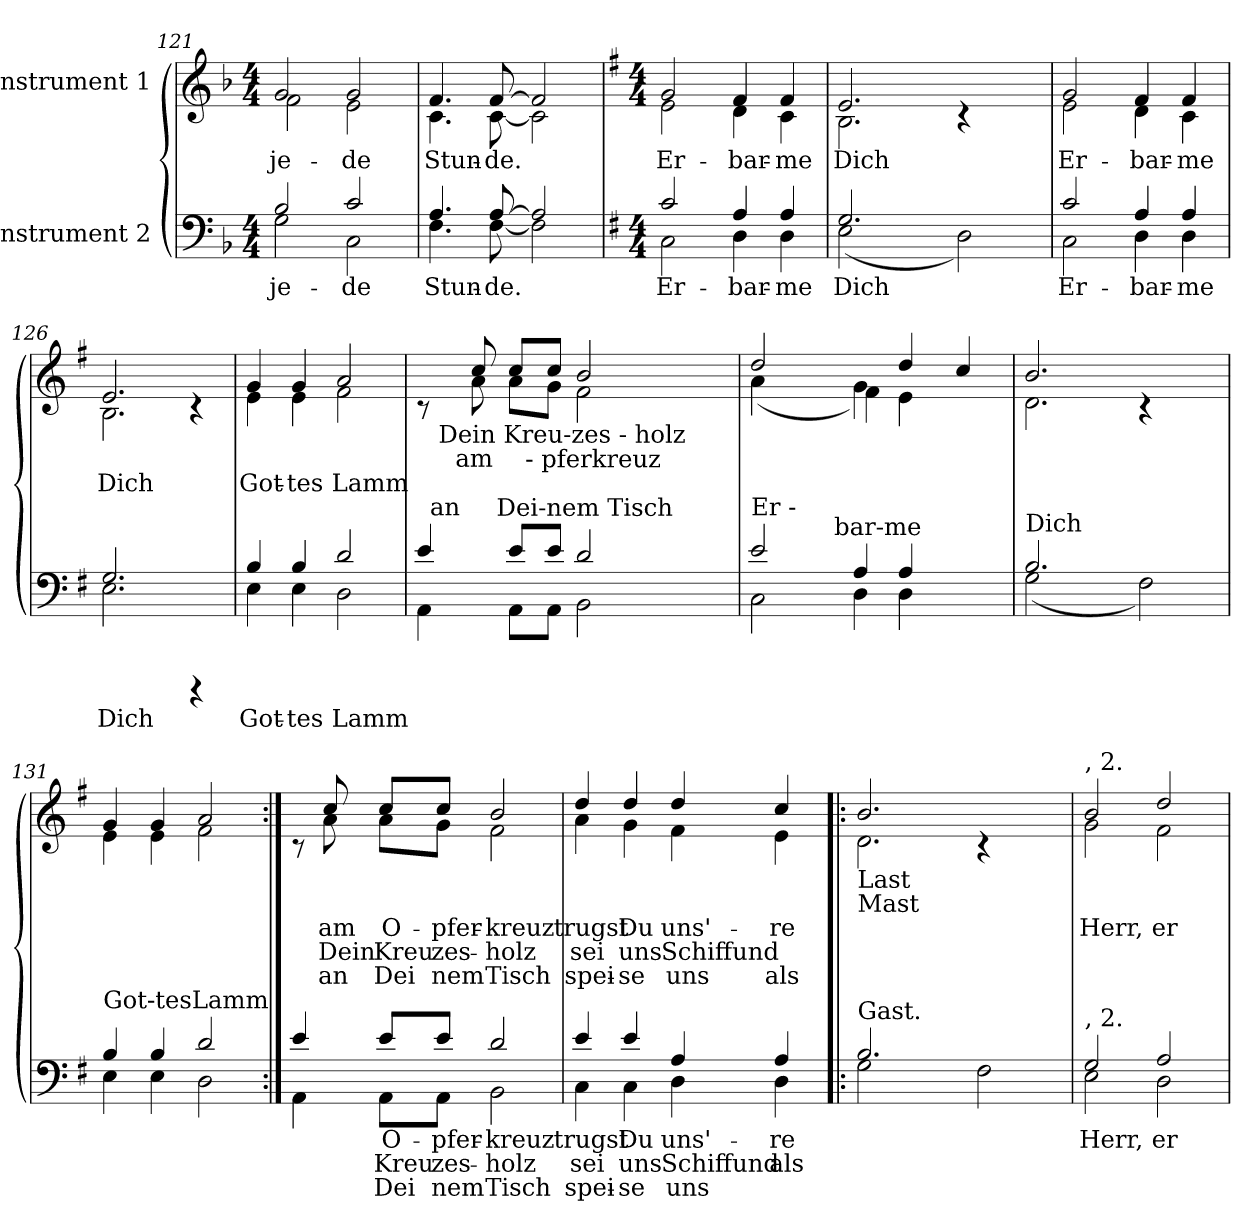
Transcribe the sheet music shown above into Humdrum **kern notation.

**kern	**text	**text	**text	**kern	**text	**text	**text
*part2	*part2	*part2	*part2	*part1	*part1	*part1	*part1
*staff2	*staff2	*staff2	*staff2	*staff1	*staff1	*staff1	*staff1
*I"Instrument 2	*	*	*	*I"Instrument 1	*	*	*
*clefF4	*	*	*	*clefG2	*	*	*
*k[b-]	*	*	*	*k[b-]	*	*	*
*F:	*	*	*	*F:	*	*	*
*M4/4	*	*	*	*M4/4	*	*	*
=121	=121	=121	=121	=121	=121	=121	=121
*^	*	*	*	*	*	*	*
!	!	!LO:LY:a:rj	!	!	!	!LO:LY:b:rj	!	!
*	*	*	*	*	*^	*	*	*
2B-/	2G\	je-	.	.	2g/	2f\	je-	.	.
!	!	!LO:LY:a:rj	!	!	!	!	!LO:LY:b:rj	!	!
2c/	2C\	-de	.	.	2g/	2e\	-de	.	.
=122	=122	=122	=122	=122	=122	=122	=122	=122	=122
!	!	!LO:LY:a:rj	!	!	!	!	!LO:LY:b:rj	!	!
4.A/	4.F\	Stun-	.	.	4.f/	4.c\	Stun-	.	.
!	!	!LO:LY:a:rj	!	!	!	!	!LO:LY:b:rj	!	!
[>8A/	[<8F\	-de.	.	.	[>8f/	[<8c\	-de.	.	.
!	!	!LO:LY:a:rj	!	!	!	!	!LO:LY:b:rj	!	!
2A/]	2F\]	.	.	.	2f/]	2c\]	.	.	.
!!LO:PB:g=z	!!
=123!	=123!	=123!	=123!	=123!	=123!	=123!	=123!	=123!	=123!
*k[f#]	*	*	*	*	*k[f#]	*	*	*	*
*G:	*	*	*	*	*G:	*	*	*	*
*M4/4	*	*	*	*	*M4/4	*	*	*	*
!	!	!LO:LY:a:rj	!	!	!	!	!LO:LY:b:rj	!	!
2c/	2C\	Er-	.	.	2g/	2e\	Er-	.	.
!	!	!LO:LY:a:rj	!	!	!	!	!LO:LY:b:rj	!	!
4A/	4D\	-bar-	.	.	4f#/	4d\	-bar-	.	.
!	!	!LO:LY:a:rj	!	!	!	!	!LO:LY:b:rj	!	!
4A/	4D\	-me	.	.	4f#/	4c\	-me	.	.
=124	=124	=124	=124	=124	=124	=124	=124	=124	=124
!	!	!LO:LY:a:rj	!	!	!	!	!LO:LY:b:rj	!	!
2.G/	(<2E\	Dich	.	.	2.e/	2.B\	Dich	.	.
.	2.ryy	.	.	.	.	.	.	.	.
!	!	!LO:LY:a:rj	!	!	!	!	!	!	!
2D\)	.	.	.	.	4rc	4ryy	.	.	.
.	.	.	.	.	4ryy	4ryy	.	.	.
=125	=125	=125	=125	=125	=125	=125	=125	=125	=125
!	!	!LO:LY:a:rj	!	!	!	!	!LO:LY:b:rj	!	!
2c/	2C\	Er-	.	.	2g/	2e\	Er-	.	.
!	!	!LO:LY:a:rj	!	!	!	!	!LO:LY:b:rj	!	!
4A/	4D\	-bar-	.	.	4f#/	4d\	-bar-	.	.
!	!	!LO:LY:a:rj	!	!	!	!	!LO:LY:b:rj	!	!
4A/	4D\	-me	.	.	4f#/	4c\	-me	.	.
=126	=126	=126	=126	=126	=126	=126	=126	=126	=126
!	!	!LO:LY:a:rj	!	!	!	!	!LO:LY:b:rj	!	!
2.G/	2.E\	Dich	.	.	2.e/	2.B\	Dich	.	.
4rGGGG	4ryy	.	.	.	4rc	4ryy	.	.	.
=127	=127	=127	=127	=127	=127	=127	=127	=127	=127
!	!	!LO:LY:a:rj	!	!	!	!	!LO:LY:b:rj	!	!
4B/	4E\	Got-	.	.	4g/	4e\	Got-	.	.
!	!	!LO:LY:a:rj	!	!	!	!	!LO:LY:b:rj	!	!
4B/	4E\	-tes	.	.	4g/	4e\	-tes	.	.
!	!	!LO:LY:a:rj	!	!	!	!	!LO:LY:b:rj	!	!
2d/	2D\	Lamm	.	.	2a/	2f#\	Lamm	.	.
=128	=128	=128	=128	=128	=128	=128	=128	=128	=128
*^	*	*	*	*	*^	*^	*	*	*
*	*	*^	*	*	*	*	*	*^	*	*	*	*
4e/	4AA\	32ryy	8..ryy	.	.	.	8rc	8ryy	32.ryy	16ryy	4ryy	.	.	.
!	!	!LO:TX:a:t=an	!	!	!	!	!	!	!	!	!	!	!	!
.	.	2ryy	.	.	.	.	.	.	.	.	.	.	.	.
!	!	!	!	!	!	!	!	!	!LO:TX:b:t=Dein Kreu-zes - holz	!	!	!	!	!
.	.	.	.	.	.	.	.	.	2ryy	.	.	.	.	.
.	.	.	.	.	.	.	.	.	.	64ryy	.	.	.	.
!	!	!	!	!	!	!	!	!	!	!LO:TX:b:t=am	!	!	!	!
.	.	.	.	.	.	.	.	.	.	2ryy	.	.	.	.
.	.	.	.	.	.	.	8cc/	8a\	.	.	.	.	.	.
!	!	!	!LO:TX:a:t=Dei-nem Tisch	!	!	!	!	!	!	!	!	!	!	!
.	.	.	2ryy	.	.	.	.	.	.	.	.	.	.	.
8e/L	8AA\L	.	.	.	.	.	8cc/L	8a<\L	.	.	32.ryy	.	.	.
!	!	!	!	!	!	!	!	!	!	!	!LO:TX:b:t=- pferkreuz	!	!	!
.	.	.	.	.	.	.	.	.	.	.	2ryy	.	.	.
8e/J	8AA\J	.	.	.	.	.	8cc/J	8g\J	.	.	.	.	.	.
2d/	2BB\	.	.	.	.	.	2b/	2f#\	.	.	.	.	.	.
.	.	4...ryy	.	.	.	.	.	.	.	.	.	.	.	.
.	.	.	.	.	.	.	.	.	4ryy	.	.	.	.	.
.	.	.	.	.	.	.	.	.	.	4ryy	.	.	.	.
.	.	.	4ryy	.	.	.	.	.	.	.	.	.	.	.
.	.	.	.	.	.	.	.	.	8ryy	.	8ryy	.	.	.
.	.	.	.	.	.	.	.	.	.	8ryy	.	.	.	.
.	.	.	.	.	.	.	.	.	16ryy	.	16ryy	.	.	.
.	.	.	.	.	.	.	.	.	.	32.ryy	.	.	.	.
.	.	.	32ryy	.	.	.	.	.	.	.	.	.	.	.
.	.	.	.	.	.	.	.	.	64ryy	.	64ryy	.	.	.
!!LO:LB:g=z
=129	=129	=129	=129	=129	=129	=129	=129	=129	=129	=129	=129	=129	=129	=129
!LO:TX:a:t=Er -	!	!	!	!	!	!	!	!	!	!	!	!	!	!
*	*	*v	*v	*	*	*	*	*	*	*	*	*	*	*
*	*	*	*	*	*	*	*v	*v	*v	*v	*	*	*
2e/	2C\	4..ryy	.	.	.	2dd/	(<4a\	.	.	.
.	.	.	.	.	.	.	4ryy	.	.	.
!	!	!LO:TX:a:t=bar-me	!	!	!	!	!	!	!	!
.	.	2ryy	.	.	.	.	.	.	.	.
4A/	4D\	.	.	.	.	4g\)	4f#\	.	.	.
4A/	4D\	.	.	.	.	4dd/	4e\	.	.	.
.	.	4ryy	.	.	.	.	.	.	.	.
4ryy	4ryy	.	.	.	.	4cc/	4ryy	.	.	.
.	.	16ryy	.	.	.	.	.	.	.	.
=130	=130	=130	=130	=130	=130	=130	=130	=130	=130	=130
!LO:TX:a:t=Dich	!	!	!	!	!	!	!	!	!	!
*	*v	*v	*	*	*	*	*	*	*	*
2.B/	(<2G\	.	.	.	2.b/	2.d\	.	.	.
.	2.ryy	.	.	.	.	.	.	.	.
2F#\)	.	.	.	.	4rc	4ryy	.	.	.
.	.	.	.	.	4ryy	4ryy	.	.	.
=131	=131	=131	=131	=131	=131	=131	=131	=131	=131
!LO:TX:a:t=Got-tesLamm	!	!	!	!	!	!	!	!	!
4B/	4E\	.	.	.	4g/	4e\	.	.	.
4B/	4E\	.	.	.	4g/	4e\	.	.	.
2d/	2D\	.	.	.	2a/	2f#\	.	.	.
=132:|!	=132:|!	=132:|!	=132:|!	=132:|!	=132:|!	=132:|!	=132:|!	=132:|!	=132:|!
!	!	!LO:LY:a:rj	!LO:LY:a:rj	!LO:LY:a:rj	!	!	!	!	!
4e/	4AA\	.	-	-	8rc	8ryy	.	.	.
!	!	!	!	!	!	!	!LO:LY:b:rj	!LO:LY:b:rj	!LO:LY:b:rj
.	.	.	.	.	8cc/	8a\	am	Dein	an
!	!	!LO:LY:a:rj	!LO:LY:a:rj	!LO:LY:a:rj	!	!	!LO:LY:b:rj	!LO:LY:b:rj	!LO:LY:b:rj
8e/L	8AA\L	O-	-Kreu	Dei	8cc/L	8a\L	O-	-Kreu	Dei
!	!	!LO:LY:a:rj	!LO:LY:a:rj	!LO:LY:a:rj	!	!	!LO:LY:b:rj	!LO:LY:b:rj	!LO:LY:b:rj
8e/J	8AA\J	pfer-	-zes-	-nem	8cc/J	8g\J	pfer-	-zes-	-nem
!	!	!LO:LY:a:rj	!LO:LY:a:rj	!LO:LY:a:rj	!	!	!LO:LY:b:rj	!LO:LY:b:rj	!LO:LY:b:rj
2d/	2BB\	kreuz	holz	Tisch	2b/	2f#\	kreuz	holz	Tisch
=133	=133	=133	=133	=133	=133	=133	=133	=133	=133
!	!	!LO:LY:a:rj	!LO:LY:a:rj	!LO:LY:a:rj	!	!	!LO:LY:b:rj	!LO:LY:b:rj	!LO:LY:b:rj
4e/	4C\	trugst	sei	spei-	4dd/	4a\	trugst	sei	spei-
!	!	!LO:LY:a:rj	!LO:LY:a:rj	!LO:LY:a:rj	!	!	!LO:LY:b:rj	!LO:LY:b:rj	!LO:LY:b:rj
4e/	4C\	-Du	uns	se	4dd/	4g\	-Du	uns	se
!	!	!LO:LY:a:rj	!LO:LY:a:rj	!LO:LY:a:rj	!	!	!LO:LY:b:rj	!LO:LY:b:rj	!LO:LY:b:rj
4A/	4D\	uns'-	-Schiffund	uns	4dd/	4f#\	uns'-	-Schiffund	uns
!	!	!LO:LY:a:rj	!LO:LY:a:rj	!LO:LY:a:rj	!	!	!LO:LY:b:rj	!LO:LY:b:rj	!LO:LY:b:rj
4A/	4D\	re	als	.	4cc/	4e\	re	.	als
!!LO:LB:g=z	!!
=134!|:	=134!|:	=134!|:	=134!|:	=134!|:	=134!|:	=134!|:	=134!|:	=134!|:	=134!|:
!	!	!	!	!	!LO:TX:b:t=Last	!	!	!	!
!	!	!	!	!	!LO:TX:b:t=Mast	!	!	!	!
!LO:TX:a:t=Gast.	!	!	!	!	!	!	!	!	!
2.B/	2G\	.	.	.	2.b/	2.d\	.	.	.
.	2.ryy	.	.	.	.	.	.	.	.
2F#\	.	.	.	.	4rc	4ryy	.	.	.
.	.	.	.	.	4ryy	4ryy	.	.	.
=135	=135	=135	=135	=135	=135	=135	=135	=135	=135
!	!	!	!	!	!LO:TX:a:t=, 2.	!	!	!	!
!LO:TX:a:t=, 2.	!	!	!	!	!	!	!	!	!
!	!	!LO:LY:a:rj	!	!	!	!	!LO:LY:b:rj	!	!
2G>/	2E\	Herr,	.	.	2b>/	2g\	Herr,	.	.
!	!	!LO:LY:a:rj	!	!	!	!	!LO:LY:b:rj	!	!
2A/	2D\	er-	.	.	2dd/	2f#\	er-	.	.
*v	*v	*	*	*	*	*	*	*	*
*	*	*	*	*v	*v	*	*	*
=	=	=	=	=	=	=	=
*-	*-	*-	*-	*-	*-	*-	*-
